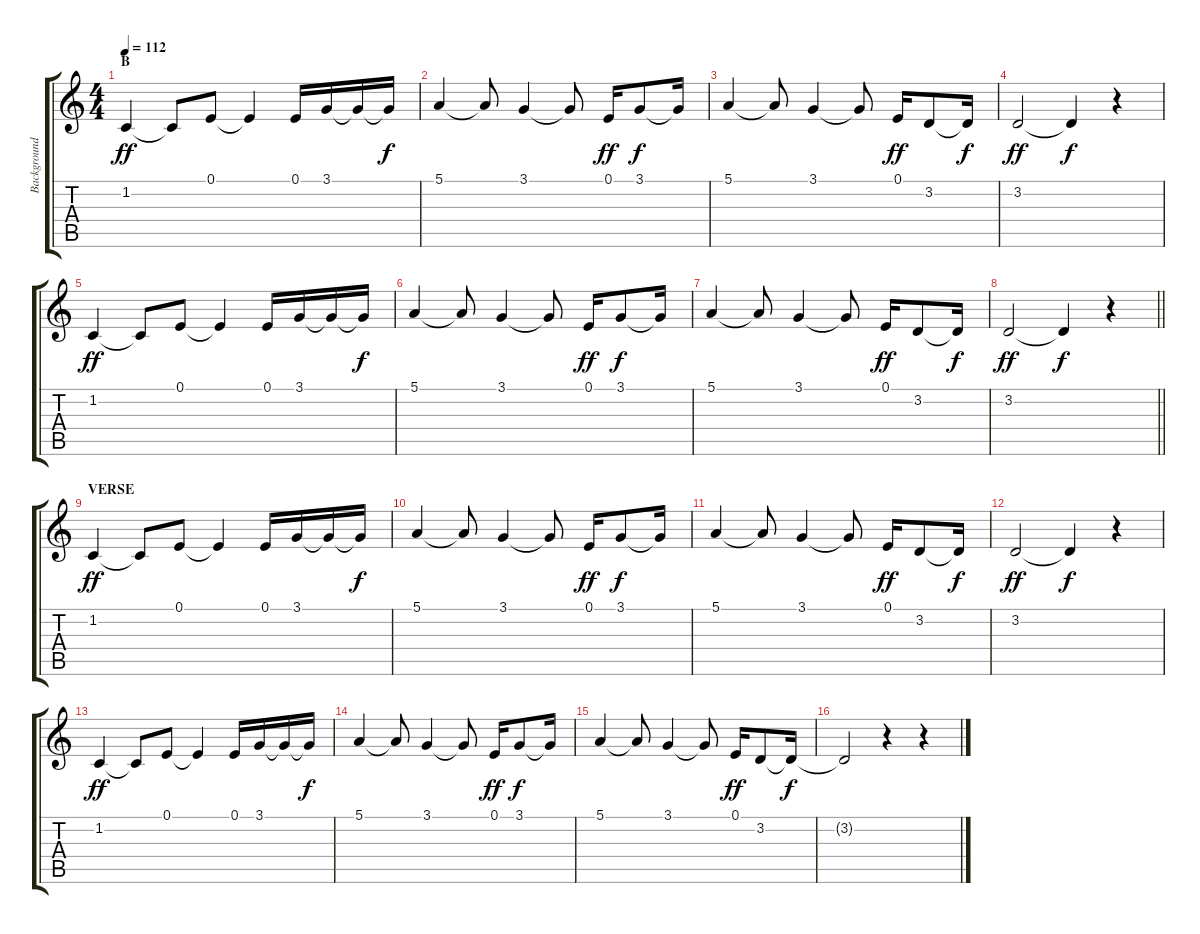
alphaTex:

\track ("Background Vocals" "Background") {instrument choiraahs}
\staff {score tabs}
\tuning (E4 B3 G3 D3 A2 E2) {hide}
\ts (4 4)
\section ("" "B")
\tempo 112
\clef g2
\ks c
1.2.4{dy ff} 1.2{t}.8 0.1.8 0.1{t}.4 0.1.16 3.1.16 3.1{t}.16 3.1{t}.16{dy f} |
5.1.4 5.1{t}.8 3.1.4 3.1{t}.8 0.1.16{dy ff} 3.1.8{dy f} 3.1{t}.16 |
5.1.4 5.1{t}.8 3.1.4 3.1{t}.8 0.1.16{dy ff} 3.2.8 3.2{t}.16{dy f} |
3.2.2{dy ff} 3.2{t}.4{dy f} r.4 |
1.2.4{dy ff} 1.2{t}.8 0.1.8 0.1{t}.4 0.1.16 3.1.16 3.1{t}.16 3.1{t}.16{dy f} |
5.1.4 5.1{t}.8 3.1.4 3.1{t}.8 0.1.16{dy ff} 3.1.8{dy f} 3.1{t}.16 |
5.1.4 5.1{t}.8 3.1.4 3.1{t}.8 0.1.16{dy ff} 3.2.8 3.2{t}.16{dy f} |
\barLineRight lightlight
3.2.2{dy ff} 3.2{t}.4{dy f} r.4 |
\section ("" "VERSE")
1.2.4{dy ff} 1.2{t}.8 0.1.8 0.1{t}.4 0.1.16 3.1.16 3.1{t}.16 3.1{t}.16{dy f} |
5.1.4 5.1{t}.8 3.1.4 3.1{t}.8 0.1.16{dy ff} 3.1.8{dy f} 3.1{t}.16 |
5.1.4 5.1{t}.8 3.1.4 3.1{t}.8 0.1.16{dy ff} 3.2.8 3.2{t}.16{dy f} |
3.2.2{dy ff} 3.2{t}.4{dy f} r.4 |
1.2.4{dy ff} 1.2{t}.8 0.1.8 0.1{t}.4 0.1.16 3.1.16 3.1{t}.16 3.1{t}.16{dy f} |
5.1.4 5.1{t}.8 3.1.4 3.1{t}.8 0.1.16{dy ff} 3.1.8{dy f} 3.1{t}.16 |
5.1.4 5.1{t}.8 3.1.4 3.1{t}.8 0.1.16{dy ff} 3.2.8 3.2{t}.16{dy f} |
3.2{t}.2 r.4 r.4
